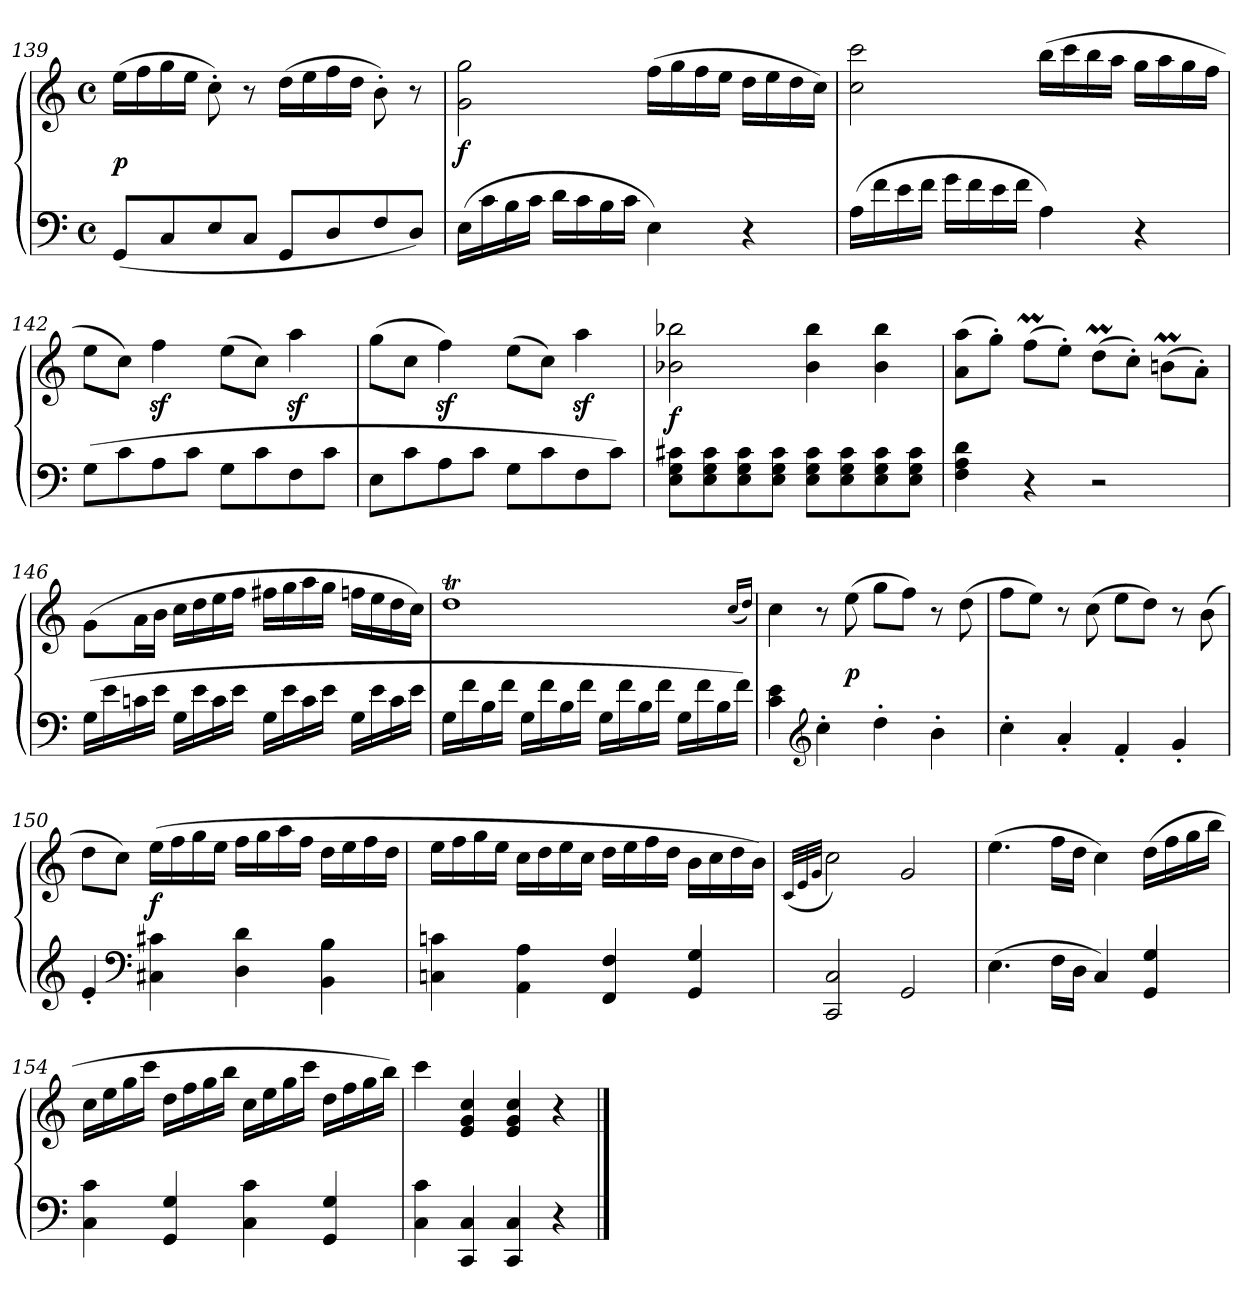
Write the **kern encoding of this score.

**kern	**kern	**dynam
*part1	*part1	*part1
*staff2	*staff1	*staff1/2
*clefF4	*clefG2	*
*k[]	*k[]	*
*M4/4	*M4/4	*
*met(c)	*met(c)	*
=139	=139	=139
(8GGL	(16eeLL	p
.	16ff	.
8C	16gg	.
.	16eeJJ	.
8E	8cc')	.
8CJ	8r	.
8GGL	(16ddLL	.
.	16ee	.
8D	16ff	.
.	16ddJJ	.
8F	8b')	.
8DJ)	8r	.
=140	=140	=140
(16ELL	2g 2gg	f
16c	.	.
16B	.	.
16cJJ	.	.
16dLL	.	.
16c	.	.
16B	.	.
16cJJ	.	.
4E)	(16ffLL	.
.	16gg	.
.	16ff	.
.	16eeJJ	.
4r	16ddLL	.
.	16ee	.
.	16dd	.
.	16ccJJ)	.
=141	=141	=141
(16ALL	2cc 2ccc	.
16f	.	.
16e	.	.
16fJJ	.	.
16gLL	.	.
16f	.	.
16e	.	.
16fJJ	.	.
4A)	(16bbLL	.
.	16ccc	.
.	16bb	.
.	16aaJJ	.
4r	16ggLL	.
.	16aa	.
.	16gg	.
.	16ffJJ	.
=142	=142	=142
(8GL	8eeL	.
8c	8ccJ)	.
8A	4ffz	.
8cJ	.	.
8GL	(8eeL	.
8c	8ccJ)	.
8F	4aaz	.
8cJ	.	.
=143	=143	=143
8EL	(8ggL	.
8c	8ccJ	.
8A	4ffz)	.
8cJ	.	.
8GL	(8eeL	.
8c	8ccJ)	.
8F	4aaz	.
8cJ)	.	.
=144	=144	=144
8E 8G 8c#XL	2b-X 2bb-X	f
8E 8G 8c#	.	.
8E 8G 8c#	.	.
8E 8G 8c#J	.	.
8E 8G 8c#L	4b- 4bb-	.
8E 8G 8c#	.	.
8E 8G 8c#	4b- 4bb-	.
8E 8G 8c#J	.	.
=145	=145	=145
4F 4A 4d	(8a 8aaL	.
.	8gg'J)	.
4r	(8ffML	.
.	8ee'J)	.
2r	(8ddML	.
.	8cc'J)	.
.	(8bnm\L	.
.	8a'\J)	.
=146	=146	=146
(16GLL	(8g\L	.
16e	.	.
16cn	16a\L	.
16eJJ	16b\JJ	.
16GLL	16ccLL	.
16e	16dd	.
16c	16ee	.
16eJJ	16ffJJ	.
16GLL	16ff#XLL	.
16e	16gg	.
16c	16aa	.
16eJJ	16ggJJ	.
16GLL	16ffnLL	.
16e	16ee	.
16c	16dd	.
16eJJ	16ccJJ)	.
=147	=147	=147
16GLL	1ddT	.
16f	.	.
16B	.	.
16fJJ	.	.
16GLL	.	.
16f	.	.
16B	.	.
16fJJ	.	.
16GLL	.	.
16f	.	.
16B	.	.
16fJJ	.	.
16GLL	.	.
16f	.	.
16B	.	.
16fJJ)	.	.
.	(16qccTTTLL	.
.	16qddJJ)	.
=148	=148	=148
4c 4e	4cc	.
*clefG2	*	*
4cc'	8r	.
.	(8ee	p
4dd'	8ggL	.
.	8ffJ)	.
4b'	8r	.
.	(8dd	.
=149	=149	=149
4cc'	8ffL	.
.	8eeJ)	.
4a'	8r	.
.	(8cc	.
4f'	8eeL	.
.	8ddJ)	.
4g'	8r	.
.	(8b	.
=150	=150	=150
4e'	8ddL	.
.	8ccJ)	.
*clefF4	*	*
4C#X 4c#X	(16eeLL	f
.	16ff	.
.	16gg	.
.	16eeJJ	.
4D 4d	16ffLL	.
.	16gg	.
.	16aa	.
.	16ffJJ	.
4BB 4B	16ddLL	.
.	16ee	.
.	16ff	.
.	16ddJJ	.
=151	=151	=151
4Cn 4cn	16eeLL	.
.	16ff	.
.	16gg	.
.	16eeJJ	.
4AA 4A	16ccLL	.
.	16dd	.
.	16ee	.
.	16ccJJ	.
4FF 4F	16ddLL	.
.	16ee	.
.	16ff	.
.	16ddJJ	.
4GG 4G	16bLL	.
.	16cc	.
.	16dd	.
.	16bJJ)	.
=152	=152	=152
.	(>32qcLLL	.
.	32qe	.
.	32qgJJJ	.
2CC 2C	2cc)	.
2GG	2g	.
=153	=153	=153
(4.E	(4.ee	.
16FLL	16ffLL	.
16DJJ	16ddJJ	.
4C)	4cc)	.
4GG 4G	(16ddLL	.
.	16ff	.
.	16gg	.
.	16bbJJ	.
=154	=154	=154
4C 4c	16ccLL	.
.	16ee	.
.	16gg	.
.	16cccJJ	.
4GG 4G	16ddLL	.
.	16ff	.
.	16gg	.
.	16bbJJ	.
4C 4c	16ccLL	.
.	16ee	.
.	16gg	.
.	16cccJJ	.
4GG 4G	16ddLL	.
.	16ff	.
.	16gg	.
.	16bbJJ)	.
=155	=155	=155
4C 4c	4ccc	.
4CC 4C	4e 4g 4cc	.
4CC 4C	4e 4g 4cc	.
4r	4r	.
==	==	==
*-	*-	*-
